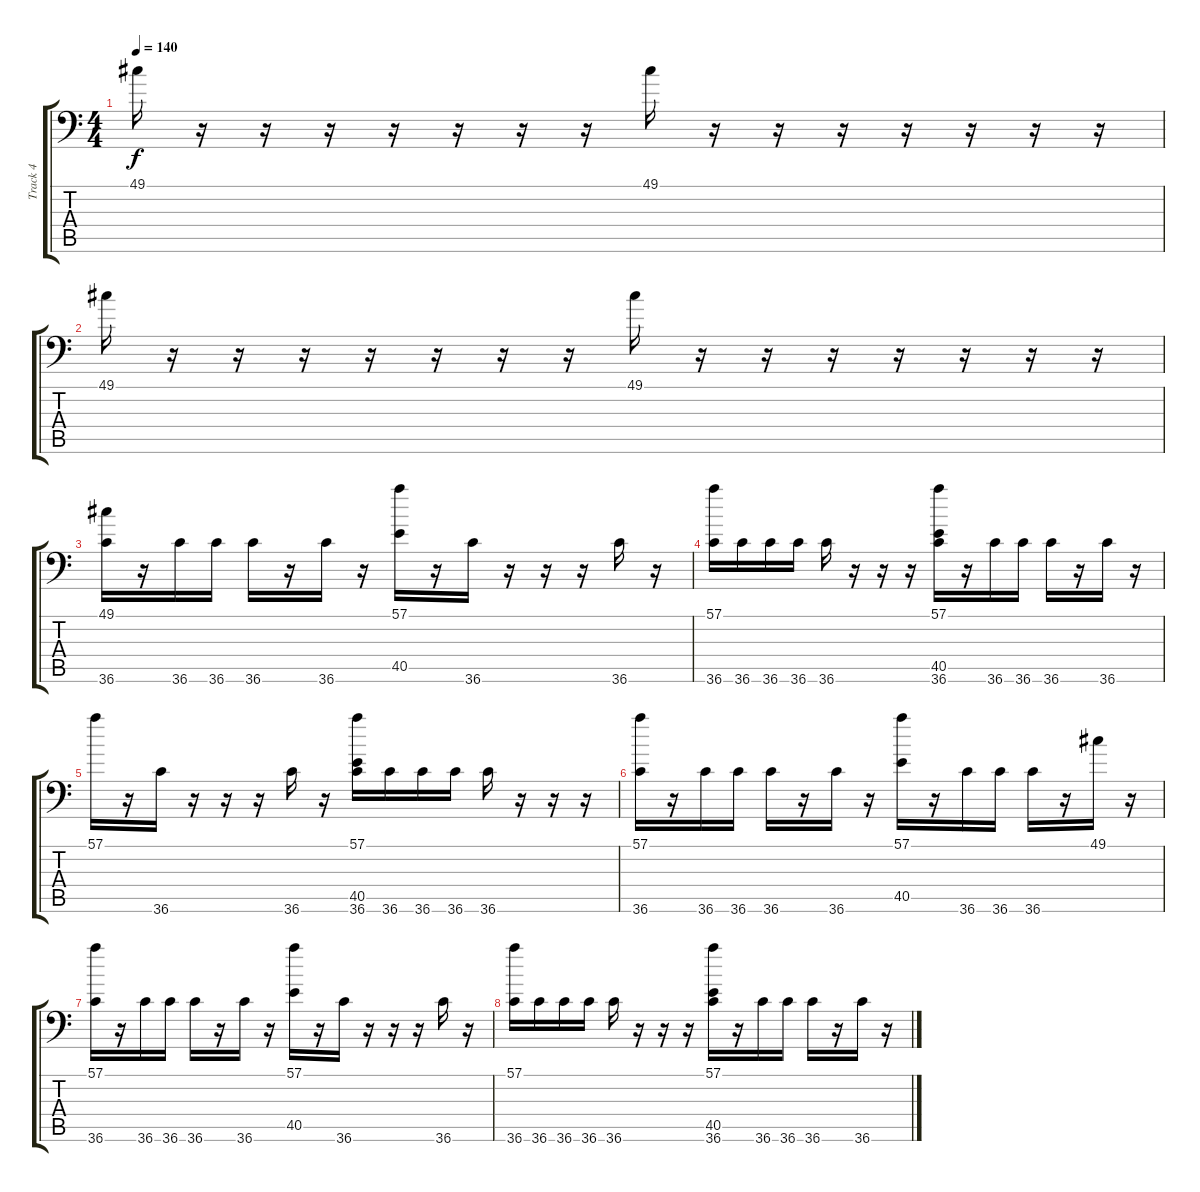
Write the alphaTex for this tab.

\track ("Track 4" "Track 4") {instrument acousticgrandpiano}
\staff {score tabs}
\tuning (C-1 C-1 C-1 C-1 C-1 C-1) {hide}
\ts (4 4)
\tempo 140
\clef f4
\ks c
49.1.16{dy f} r.16 r.16 r.16 r.16 r.16 r.16 r.16 49.1.16 r.16 r.16 r.16 r.16 r.16 r.16 r.16 |
49.1.16 r.16 r.16 r.16 r.16 r.16 r.16 r.16 49.1.16 r.16 r.16 r.16 r.16 r.16 r.16 r.16 |
(49.1 36.6).16 r.16 36.6.16 36.6.16 36.6.16 r.16 36.6.16 r.16 (57.1 40.5).16 r.16 36.6.16 r.16 r.16 r.16 36.6.16 r.16 |
(57.1 36.6).16 36.6.16 36.6.16 36.6.16 36.6.16 r.16 r.16 r.16 (57.1 40.5 36.6).16 r.16 36.6.16 36.6.16 36.6.16 r.16 36.6.16 r.16 |
57.1.16 r.16 36.6.16 r.16 r.16 r.16 36.6.16 r.16 (57.1 40.5 36.6).16 36.6.16 36.6.16 36.6.16 36.6.16 r.16 r.16 r.16 |
(57.1 36.6).16 r.16 36.6.16 36.6.16 36.6.16 r.16 36.6.16 r.16 (57.1 40.5).16 r.16 36.6.16 36.6.16 36.6.16 r.16 49.1.16 r.16 |
(57.1 36.6).16 r.16 36.6.16 36.6.16 36.6.16 r.16 36.6.16 r.16 (57.1 40.5).16 r.16 36.6.16 r.16 r.16 r.16 36.6.16 r.16 |
(57.1 36.6).16 36.6.16 36.6.16 36.6.16 36.6.16 r.16 r.16 r.16 (57.1 40.5 36.6).16 r.16 36.6.16 36.6.16 36.6.16 r.16 36.6.16 r.16
